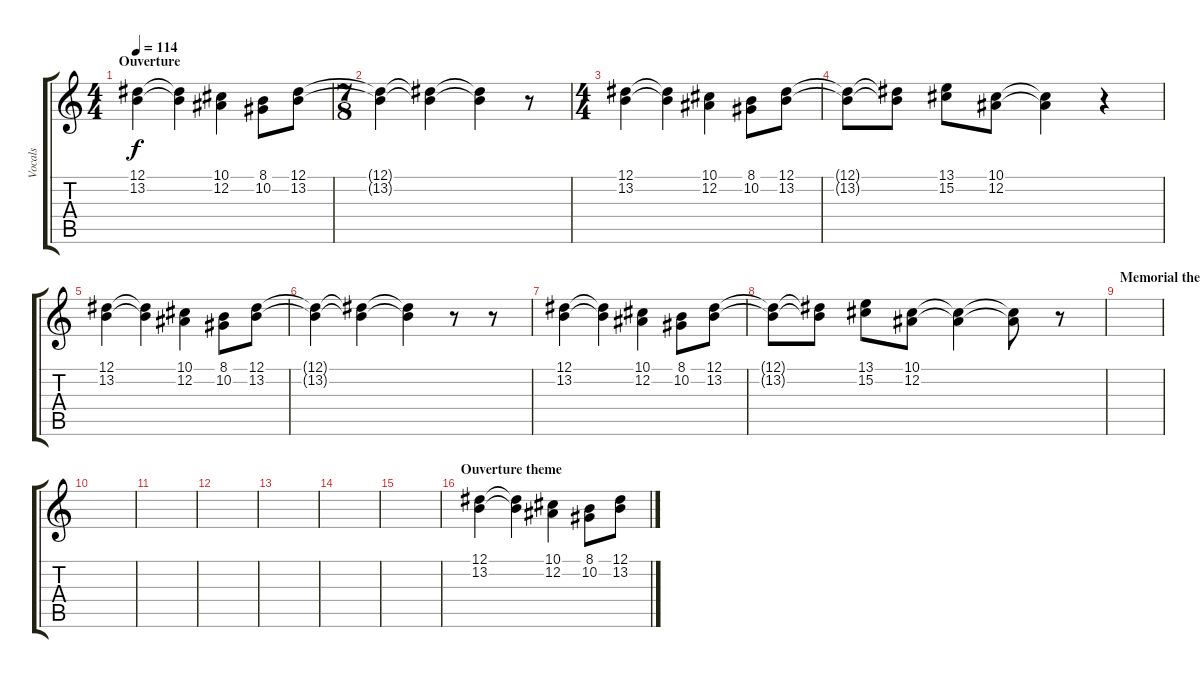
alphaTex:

\track ("Vocals" "Vocals") {instrument violin}
\staff {score tabs}
\tuning (Eb4 Bb3 Gb3 Db3 Ab2 Eb2) {hide}
\ts (4 4)
\section ("" "Ouverture")
\tempo 114
\clef g2
\ks c
(12.1 13.2).4{dy f instrument violin} (12.1{t} 13.2{t}).4 (10.1 12.2).4 (8.1 10.2).8 (12.1 13.2).8 |
\ts (7 8)
(12.1{t} 13.2{t}).4 (12.1{t} 13.2{t}).4 (12.1{t} 13.2{t}).4 r.8 |
\ts (4 4)
(12.1 13.2).4 (12.1{t} 13.2{t}).4 (10.1 12.2).4 (8.1 10.2).8 (12.1 13.2).8 |
(12.1{t} 13.2{t}).8 (12.1{t} 13.2{t}).8 (13.1 15.2).8 (10.1 12.2).8 (10.1{t} 12.2{t}).4 r.4 |
(12.1 13.2).4 (12.1{t} 13.2{t}).4 (10.1 12.2).4 (8.1 10.2).8 (12.1 13.2).8 |
(12.1{t} 13.2{t}).4 (12.1{t} 13.2{t}).4 (12.1{t} 13.2{t}).4 r.8 r.8 |
(12.1 13.2).4 (12.1{t} 13.2{t}).4 (10.1 12.2).4 (8.1 10.2).8 (12.1 13.2).8 |
(12.1{t} 13.2{t}).8 (12.1{t} 13.2{t}).8 (13.1 15.2).8 (10.1 12.2).8 (10.1{t} 12.2{t}).4 (10.1{t} 12.2{t}).8 r.8 |
\section ("" "Memorial theme")
|
|
|
|
|
|
|
\section ("" "Ouverture theme")
(12.1 13.2).4 (12.1{t} 13.2{t}).4 (10.1 12.2).4 (8.1 10.2).8 (12.1 13.2).8
